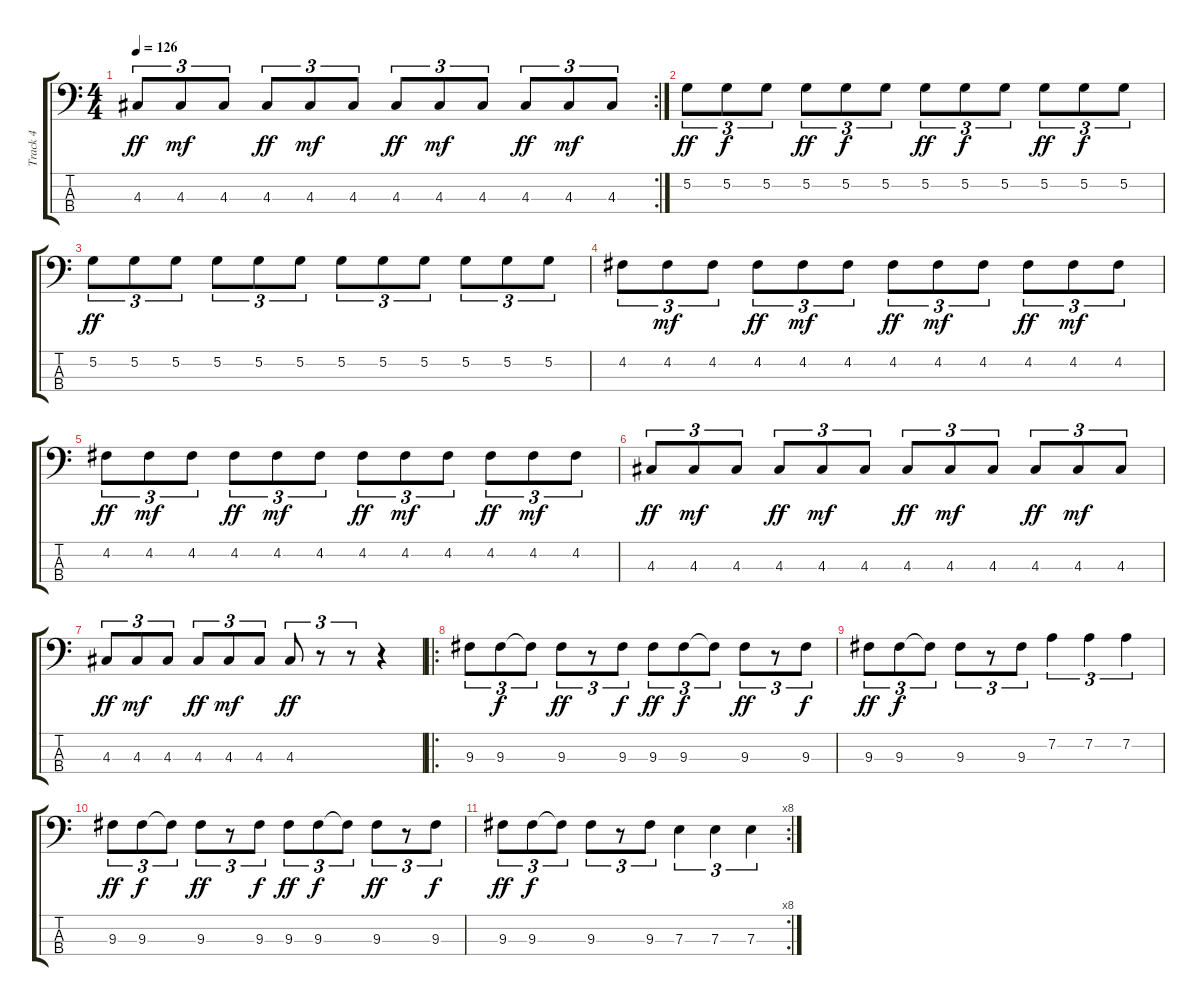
\track ("Track 4" "Track 4") {instrument electricbassfinger}
\staff {score tabs}
\tuning (G2 D2 A1 E1) {hide}
\rc 2
\ts (4 4)
\tempo 126
\clef f4
\ks c
4.3.8{tu (3 2) dy ff} 4.3.8{tu (3 2) dy mf} 4.3.8{tu (3 2)} 4.3.8{tu (3 2) dy ff} 4.3.8{tu (3 2) dy mf} 4.3.8{tu (3 2)} 4.3.8{tu (3 2) dy ff} 4.3.8{tu (3 2) dy mf} 4.3.8{tu (3 2)} 4.3.8{tu (3 2) dy ff} 4.3.8{tu (3 2) dy mf} 4.3.8{tu (3 2)} |
5.2.8{tu (3 2) dy ff} 5.2.8{tu (3 2) dy f} 5.2.8{tu (3 2)} 5.2.8{tu (3 2) dy ff} 5.2.8{tu (3 2) dy f} 5.2.8{tu (3 2)} 5.2.8{tu (3 2) dy ff} 5.2.8{tu (3 2) dy f} 5.2.8{tu (3 2)} 5.2.8{tu (3 2) dy ff} 5.2.8{tu (3 2) dy f} 5.2.8{tu (3 2)} |
5.2.8{tu (3 2) dy ff} 5.2.8{tu (3 2)} 5.2.8{tu (3 2)} 5.2.8{tu (3 2)} 5.2.8{tu (3 2)} 5.2.8{tu (3 2)} 5.2.8{tu (3 2)} 5.2.8{tu (3 2)} 5.2.8{tu (3 2)} 5.2.8{tu (3 2)} 5.2.8{tu (3 2)} 5.2.8{tu (3 2)} |
4.2.8{tu (3 2)} 4.2.8{tu (3 2) dy mf} 4.2.8{tu (3 2)} 4.2.8{tu (3 2) dy ff} 4.2.8{tu (3 2) dy mf} 4.2.8{tu (3 2)} 4.2.8{tu (3 2) dy ff} 4.2.8{tu (3 2) dy mf} 4.2.8{tu (3 2)} 4.2.8{tu (3 2) dy ff} 4.2.8{tu (3 2) dy mf} 4.2.8{tu (3 2)} |
4.2.8{tu (3 2) dy ff} 4.2.8{tu (3 2) dy mf} 4.2.8{tu (3 2)} 4.2.8{tu (3 2) dy ff} 4.2.8{tu (3 2) dy mf} 4.2.8{tu (3 2)} 4.2.8{tu (3 2) dy ff} 4.2.8{tu (3 2) dy mf} 4.2.8{tu (3 2)} 4.2.8{tu (3 2) dy ff} 4.2.8{tu (3 2) dy mf} 4.2.8{tu (3 2)} |
4.3.8{tu (3 2) dy ff} 4.3.8{tu (3 2) dy mf} 4.3.8{tu (3 2)} 4.3.8{tu (3 2) dy ff} 4.3.8{tu (3 2) dy mf} 4.3.8{tu (3 2)} 4.3.8{tu (3 2) dy ff} 4.3.8{tu (3 2) dy mf} 4.3.8{tu (3 2)} 4.3.8{tu (3 2) dy ff} 4.3.8{tu (3 2) dy mf} 4.3.8{tu (3 2)} |
4.3.8{tu (3 2) dy ff} 4.3.8{tu (3 2) dy mf} 4.3.8{tu (3 2)} 4.3.8{tu (3 2) dy ff} 4.3.8{tu (3 2) dy mf} 4.3.8{tu (3 2)} 4.3.8{tu (3 2) dy ff} r.8{tu (3 2)} r.8{tu (3 2)} r.4 |
\ro
9.3.8{tu (3 2)} 9.3.8{tu (3 2) dy f} 9.3{t}.8{tu (3 2)} 9.3.8{tu (3 2) dy ff} r.8{tu (3 2)} 9.3.8{tu (3 2) dy f} 9.3.8{tu (3 2) dy ff} 9.3.8{tu (3 2) dy f} 9.3{t}.8{tu (3 2)} 9.3.8{tu (3 2) dy ff} r.8{tu (3 2)} 9.3.8{tu (3 2) dy f} |
9.3.8{tu (3 2) dy ff} 9.3.8{tu (3 2) dy f} 9.3{t}.8{tu (3 2)} 9.3.8{tu (3 2)} r.8{tu (3 2)} 9.3.8{tu (3 2)} 7.2.4{tu (3 2)} 7.2.4{tu (3 2)} 7.2.4{tu (3 2)} |
9.3.8{tu (3 2) dy ff} 9.3.8{tu (3 2) dy f} 9.3{t}.8{tu (3 2)} 9.3.8{tu (3 2) dy ff} r.8{tu (3 2)} 9.3.8{tu (3 2) dy f} 9.3.8{tu (3 2) dy ff} 9.3.8{tu (3 2) dy f} 9.3{t}.8{tu (3 2)} 9.3.8{tu (3 2) dy ff} r.8{tu (3 2)} 9.3.8{tu (3 2) dy f} |
\rc 8
9.3.8{tu (3 2) dy ff} 9.3.8{tu (3 2) dy f} 9.3{t}.8{tu (3 2)} 9.3.8{tu (3 2)} r.8{tu (3 2)} 9.3.8{tu (3 2)} 7.3.4{tu (3 2)} 7.3.4{tu (3 2)} 7.3.4{tu (3 2)}
